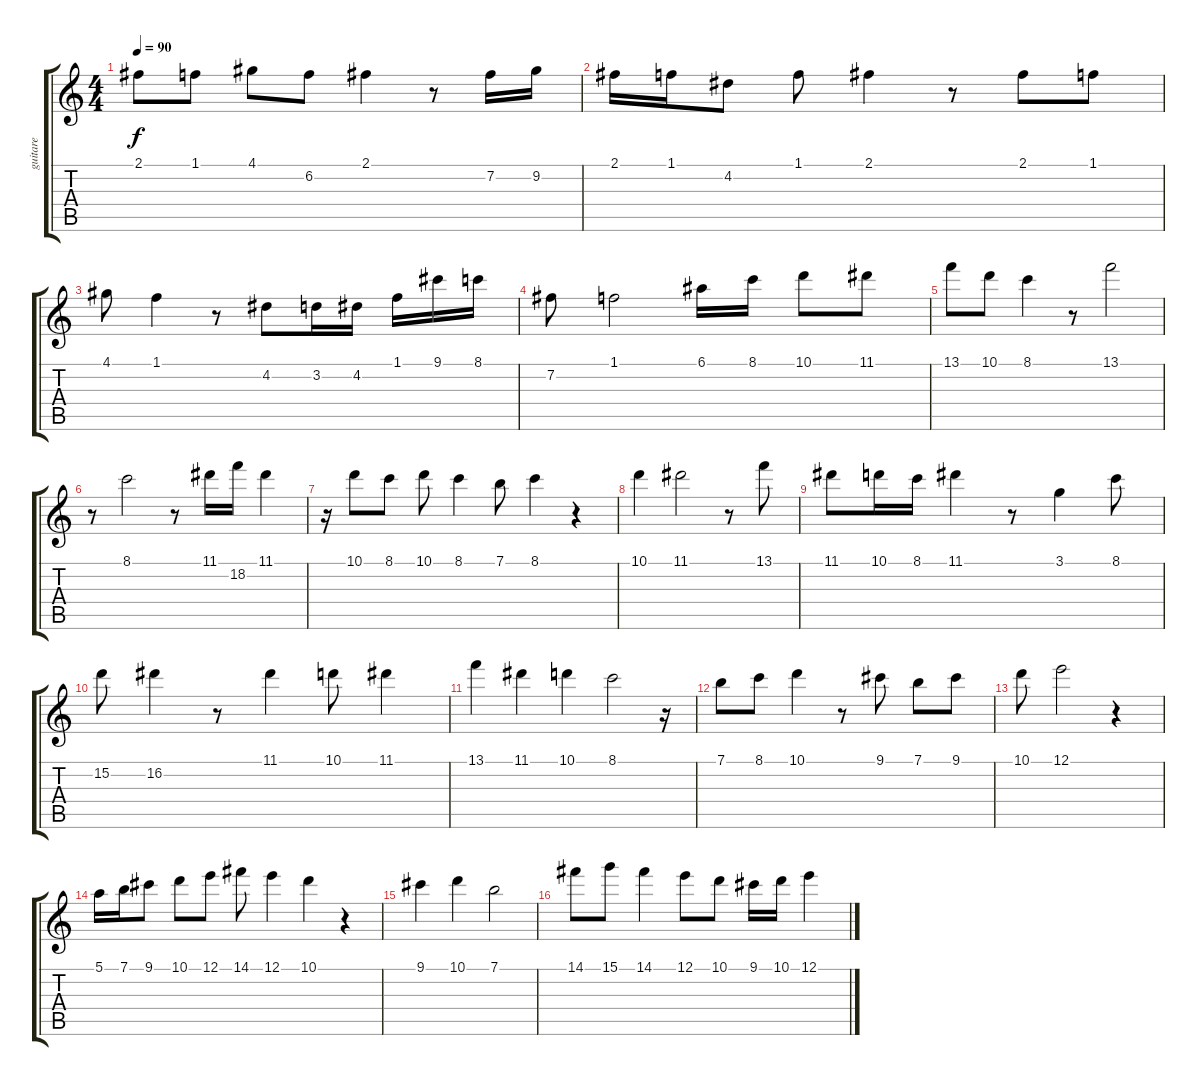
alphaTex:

\track ("guitare" "guitare") {instrument electricguitarjazz}
\staff {score tabs}
\tuning (E4 B3 G3 D3 A2 E2) {hide}
\ts (4 4)
\tempo 90
\clef g2
\ks c
2.1.8{dy f} 1.1.8 4.1.8 6.2.8 2.1.4 r.8 7.2.16 9.2.16 |
2.1.16 1.1.16 4.2.8 1.1.8 2.1.4 r.8 2.1.8 1.1.8 |
4.1.8 1.1.4 r.8 4.2.8 3.2.16 4.2.16 1.1.16 9.1.16 8.1.16 |
7.2.8 1.1.2 6.1.16 8.1.16 10.1.8 11.1.8 |
13.1.8 10.1.8 8.1.4 r.8 13.1.2 |
r.8 8.1.2 r.8 11.1.16 18.2.16 11.1.4 |
r.16 10.1.8 8.1.8 10.1.8 8.1.4 7.1.8 8.1.4 r.4 |
10.1.4 11.1.2 r.8 13.1.8 |
11.1.8 10.1.16 8.1.16 11.1.4 r.8 3.1.4 8.1.8 |
15.2.8 16.2.4 r.8 11.1.4 10.1.8 11.1.4 |
13.1.4 11.1.4 10.1.4 8.1.2 r.16 |
7.1.8 8.1.8 10.1.4 r.8 9.1.8 7.1.8 9.1.8 |
10.1.8 12.1.2 r.4 |
5.1.16 7.1.16 9.1.8 10.1.8 12.1.8 14.1.8 12.1.4 10.1.4 r.4 |
9.1.4 10.1.4 7.1.2 |
14.1.8 15.1.8 14.1.4 12.1.8 10.1.8 9.1.16 10.1.16 12.1.4
